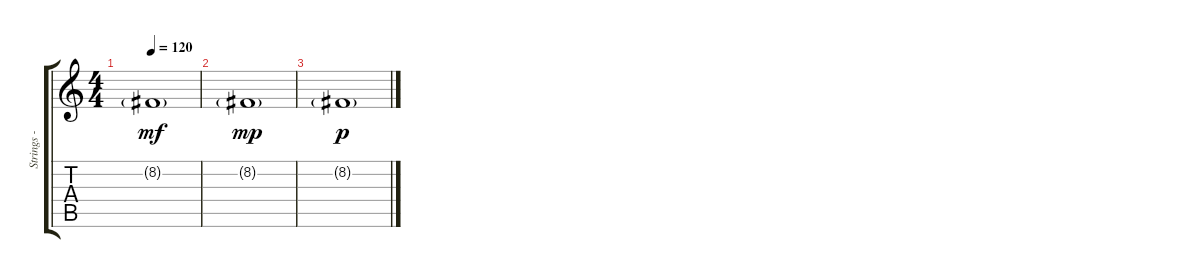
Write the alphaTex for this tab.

\track ("Strings - Layer A" "Strings - ") {instrument stringensemble1}
\staff {score tabs}
\tuning (Eb4 Bb3 Gb3 Db3 Ab2 Eb2) {hide}
\ts (4 4)
\tempo 120
\clef g2
\ks c
8.2{g}.1{dy mf} |
8.2{g}.1{dy mp} |
8.2{g}.1{dy p}
